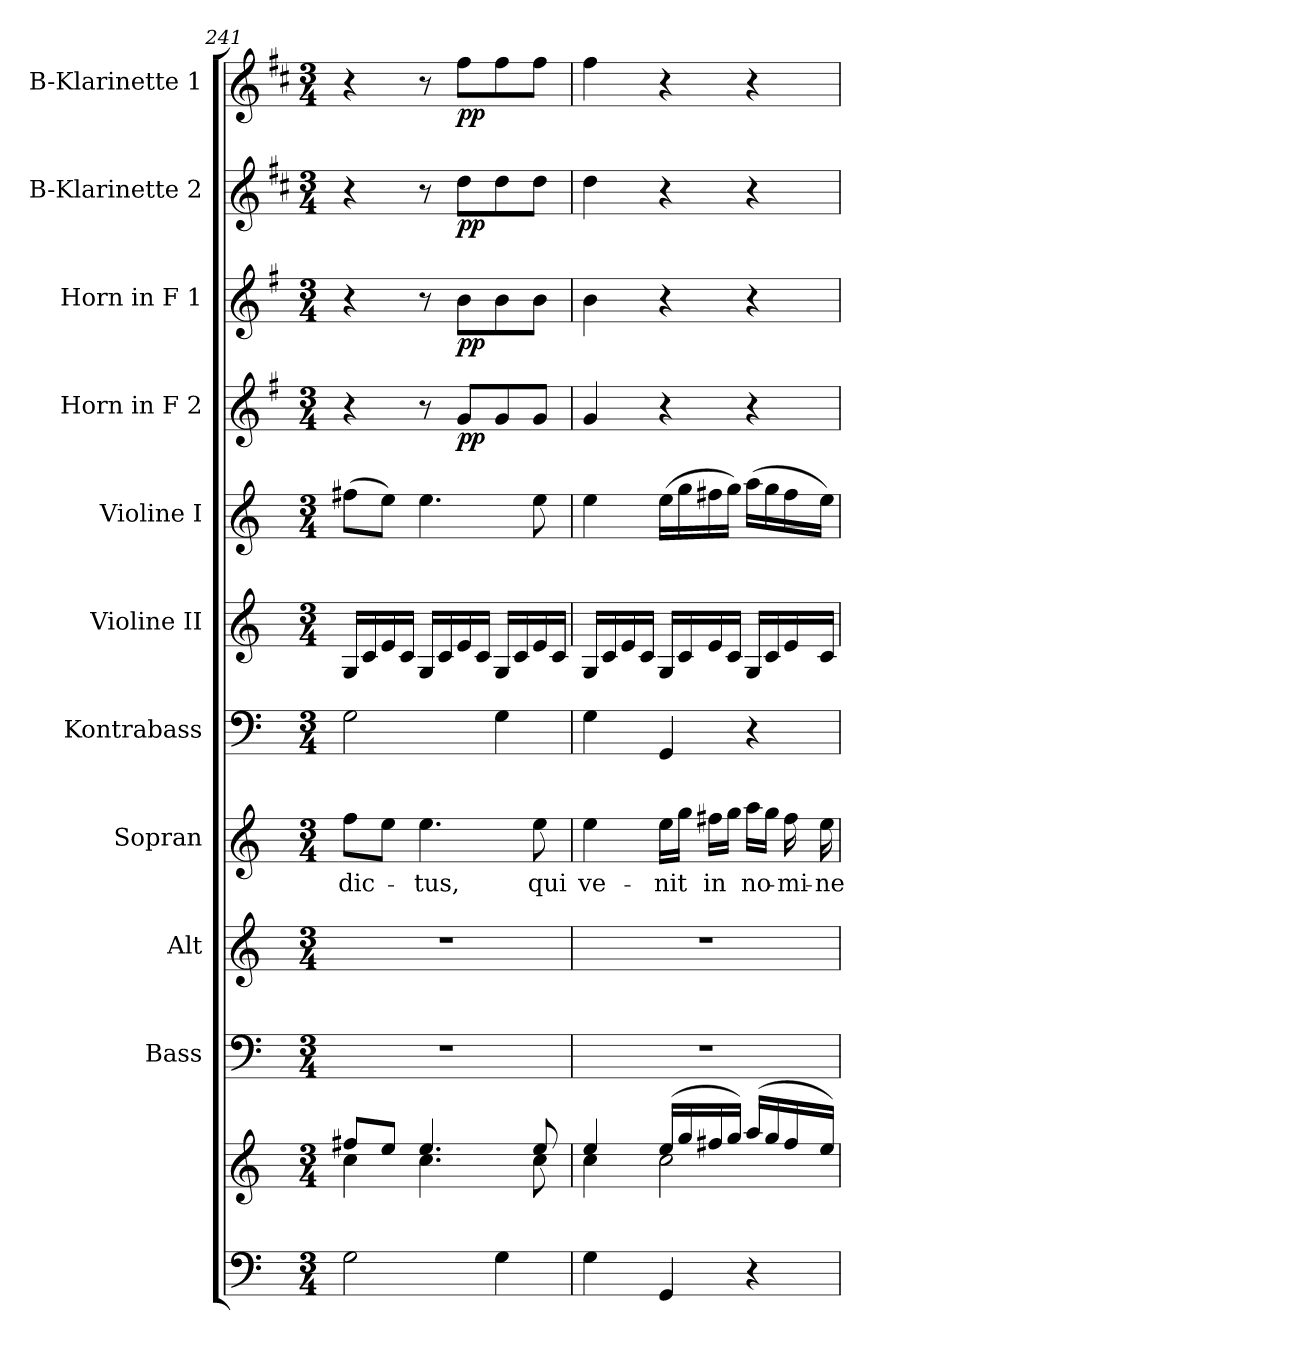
**kern	**kern	**kern	**kern	**kern	**text	**kern	**kern	**kern	**kern	**dynam	**kern	**dynam	**kern	**dynam	**kern	**dynam
*part11	*part11	*part10	*part9	*part8	*part8	*part7	*part6	*part5	*part4	*part4	*part3	*part3	*part2	*part2	*part1	*part1
*staff12	*staff11	*staff10	*staff9	*staff8	*staff8	*staff7	*staff6	*staff5	*staff4	*staff4	*staff3	*staff3	*staff2	*staff2	*staff1	*staff1
*	*	*I"Bass	*I"Alt	*I"Sopran	*	*I"Kontrabass	*I"Violine II	*I"Violine I	*I"Horn in F 2	*	*I"Horn in F 1	*	*I"B-Klarinette 2	*	*I"B-Klarinette 1	*
*	*	*I'B.	*I'A.	*I'S.	*	*I'Kb.	*I'Vl. II	*I'Vl. I	*	*	*	*	*I'B Kl. 2	*	*I'B Kl. 1	*
!!LO:PB:g=z
*clefF4	*clefG2	*clefF4	*clefG2	*clefG2	*	*clefF4	*clefG2	*clefG2	*clefG2	*	*clefG2	*	*clefG2	*	*clefG2	*
*	*	*	*	*	*	*ITrd7c12	*	*	*ITrd4c7	*	*ITrd4c7	*	*ITrd1c2	*	*ITrd1c2	*
*k[]	*k[]	*k[]	*k[]	*k[]	*	*k[]	*k[]	*k[]	*k[]	*	*k[]	*	*k[]	*	*k[]	*
*C:	*C:	*C:	*C:	*C:	*	*C:	*C:	*C:	*C:	*	*C:	*	*C:	*	*C:	*
*M3/4	*M3/4	*M3/4	*M3/4	*M3/4	*	*M3/4	*M3/4	*M3/4	*M3/4	*	*M3/4	*	*M3/4	*	*M3/4	*
=241	=241	=241	=241	=241	=241	=241	=241	=241	=241	=241	=241	=241	=241	=241	=241	=241
*	*^	*	*	*	*	*	*	*	*	*	*	*	*	*	*	*
!	!	!	!	!	!	!LO:LY:b	!	!	!	!	!	!	!	!	!	!	!
2G\	8ff#X/L	4cc\	2.r	2.r	8ff\L	-dic-	2GG\	16G/LL	(>8ff#X\L	4r	.	4r	.	4r	.	4r	.
.	.	.	.	.	.	.	.	16c/	.	.	.	.	.	.	.	.	.
.	8ee/J	.	.	.	8ee\J	.	.	16e/	8ee\J)	.	.	.	.	.	.	.	.
.	.	.	.	.	.	.	.	16c/JJ	.	.	.	.	.	.	.	.	.
!	!	!	!	!	!	!LO:LY:b	!	!	!	!	!	!	!	!	!	!	!
.	4.ee/	4.cc\	.	.	4.ee\	-tus,	.	16G/LL	4.ee\	8r	.	8r	.	8r	.	8r	.
.	.	.	.	.	.	.	.	16c/	.	.	.	.	.	.	.	.	.
!	!	!	!	!	!	!	!	!	!	!	!LO:DY:b	!	!LO:DY:b	!	!LO:DY:b	!	!LO:DY:b
.	.	.	.	.	.	.	.	16e/	.	8c/L	pp	8e\L	pp	8cc\L	pp	8ee\L	pp
.	.	.	.	.	.	.	.	16c/JJ	.	.	.	.	.	.	.	.	.
4G\	.	.	.	.	.	.	4GG\	16G/LL	.	8c/	.	8e\	.	8cc\	.	8ee\	.
.	.	.	.	.	.	.	.	16c/	.	.	.	.	.	.	.	.	.
!	!	!	!	!	!	!LO:LY:b	!	!	!	!	!	!	!	!	!	!	!
.	8ee/	8cc\	.	.	8ee\	qui	.	16e/	8ee\	8c/J	.	8e\J	.	8cc\J	.	8ee\J	.
.	.	.	.	.	.	.	.	16c/JJ	.	.	.	.	.	.	.	.	.
=242	=242	=242	=242	=242	=242	=242	=242	=242	=242	=242	=242	=242	=242	=242	=242	=242	=242
!	!	!	!	!	!	!LO:LY:b	!	!	!	!	!	!	!	!	!	!	!
4G\	4ee/	4cc\	2.r	2.r	4ee\	ve-	4GG\	16G/LL	4ee\	4c/	.	4e\	.	4cc\	.	4ee\	.
.	.	.	.	.	.	.	.	16c/	.	.	.	.	.	.	.	.	.
.	.	.	.	.	.	.	.	16e/	.	.	.	.	.	.	.	.	.
.	.	.	.	.	.	.	.	16c/JJ	.	.	.	.	.	.	.	.	.
!	!	!	!	!	!	!LO:LY:b	!	!	!	!	!	!	!	!	!	!	!
4GG/	(>16ee/LL	2cc\	.	.	16ee\LL	-nit	4GGG/	16G/LL	(>16ee\LL	4r	.	4r	.	4r	.	4r	.
.	16gg/	.	.	.	16gg\JJ	.	.	16c/	16gg\	.	.	.	.	.	.	.	.
!	!	!	!	!	!	!LO:LY:b	!	!	!	!	!	!	!	!	!	!	!
.	16ff#X/	.	.	.	16ff#X\LL	in	.	16e/	16ff#X\	.	.	.	.	.	.	.	.
.	16gg/JJ)	.	.	.	16gg\JJ	.	.	16c/JJ	16gg\JJ)	.	.	.	.	.	.	.	.
!	!	!	!	!	!	!LO:LY:b	!	!	!	!	!	!	!	!	!	!	!
4r	(>16aa/LL	.	.	.	16aa\LL	no-	4r	16G/LL	(>16aa\LL	4r	.	4r	.	4r	.	4r	.
.	16gg/	.	.	.	16gg\JJ	.	.	16c/	16gg\	.	.	.	.	.	.	.	.
!	!	!	!	!	!	!LO:LY:b	!	!	!	!	!	!	!	!	!	!	!
.	16ff#/	.	.	.	16ff#\	-mi-	.	16e/	16ff#\	.	.	.	.	.	.	.	.
!	!	!	!	!	!	!LO:LY:b	!	!	!	!	!	!	!	!	!	!	!
.	16ee/JJ)	.	.	.	16ee\	-ne	.	16c/JJ	16ee\JJ)	.	.	.	.	.	.	.	.
*	*v	*v	*	*	*	*	*	*	*	*	*	*	*	*	*	*	*
=	=	=	=	=	=	=	=	=	=	=	=	=	=	=	=	=
*-	*-	*-	*-	*-	*-	*-	*-	*-	*-	*-	*-	*-	*-	*-	*-	*-
